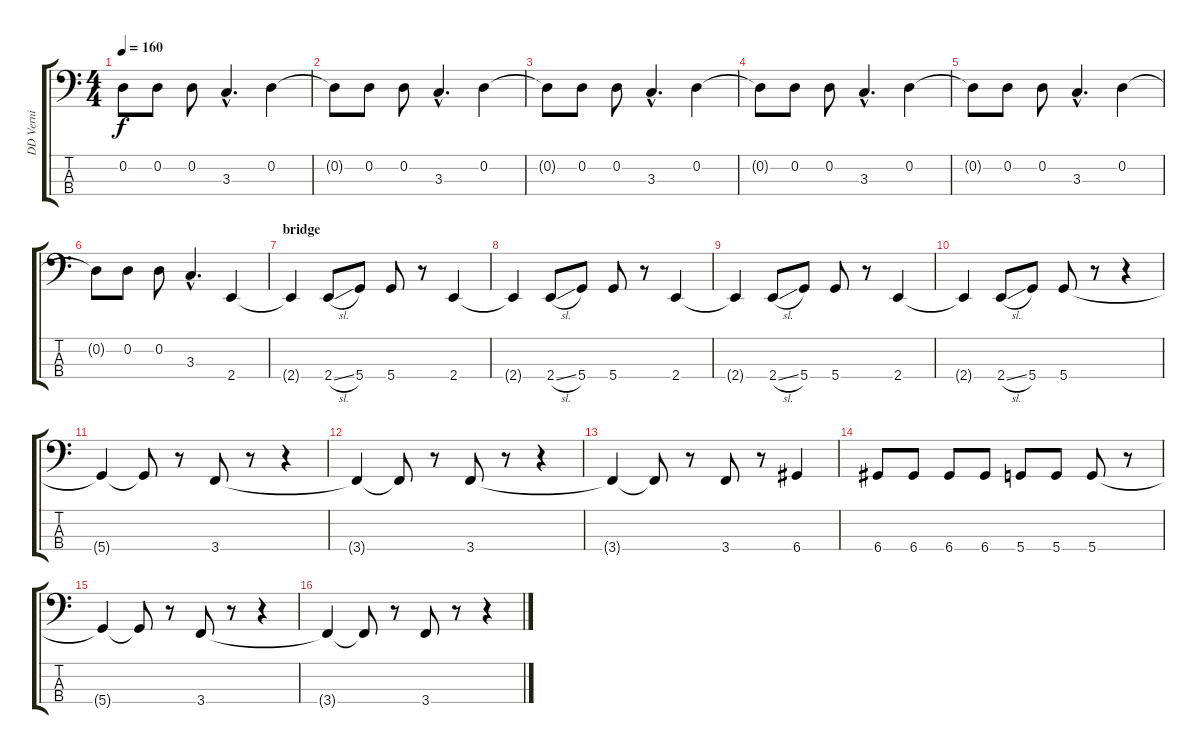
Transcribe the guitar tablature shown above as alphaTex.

\track ("DD Verni" "DD Verni") {instrument electricbassfinger}
\staff {score tabs}
\tuning (G2 D2 A1 D1) {hide}
\ts (4 4)
\tempo 160
\clef f4
\ks c
0.2{t}.8{dy f} 0.2.8 0.2.8 3.3{hac}.4{d} 0.2.4 |
0.2{t}.8 0.2.8 0.2.8 3.3{hac}.4{d} 0.2.4 |
0.2{t}.8 0.2.8 0.2.8 3.3{hac}.4{d} 0.2.4 |
0.2{t}.8 0.2.8 0.2.8 3.3{hac}.4{d} 0.2.4 |
0.2{t}.8 0.2.8 0.2.8 3.3{hac}.4{d} 0.2.4 |
0.2{t}.8 0.2.8 0.2.8 3.3{hac}.4{d} 2.4.4 |
\section ("" "bridge")
2.4{t}.4 2.4{sl}.8 5.4.8 5.4.8 r.8 2.4.4 |
2.4{t}.4 2.4{sl}.8 5.4.8 5.4.8 r.8 2.4.4 |
2.4{t}.4 2.4{sl}.8 5.4.8 5.4.8 r.8 2.4.4 |
2.4{t}.4 2.4{sl}.8 5.4.8 5.4.8 r.8 r.4 |
5.4{t}.4 5.4{t}.8 r.8 3.4.8 r.8 r.4 |
3.4{t}.4 3.4{t}.8 r.8 3.4.8 r.8 r.4 |
3.4{t}.4 3.4{t}.8 r.8 3.4.8 r.8 6.4.4 |
6.4.8 6.4.8 6.4.8 6.4.8 5.4.8 5.4.8 5.4.8 r.8 |
5.4{t}.4 5.4{t}.8 r.8 3.4.8 r.8 r.4 |
3.4{t}.4 3.4{t}.8 r.8 3.4.8 r.8 r.4
